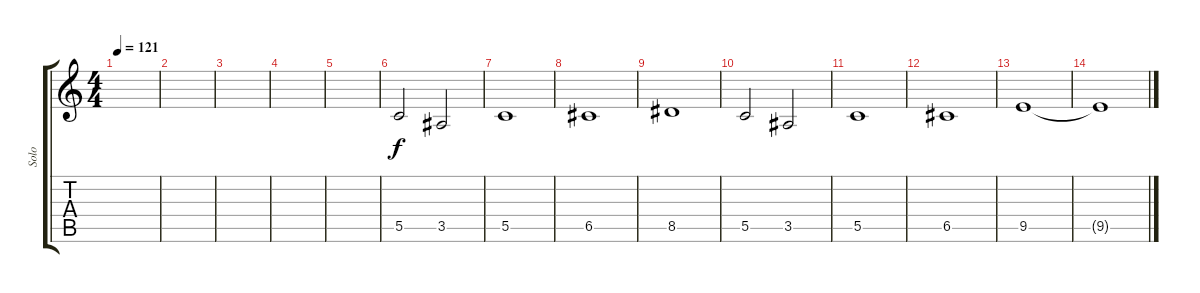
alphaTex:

\track ("Solo" "Solo") {instrument distortionguitar}
\staff {score tabs}
\tuning (D4 A3 F3 C3 G2 D2) {hide}
\ts (4 4)
\tempo 121
\clef g2
\ks c
|
|
|
|
|
5.5.2 3.5.2 |
5.5.1 |
6.5.1 |
8.5.1 |
5.5.2 3.5.2 |
5.5.1 |
6.5.1 |
9.5.1 |
9.5{t}.1
